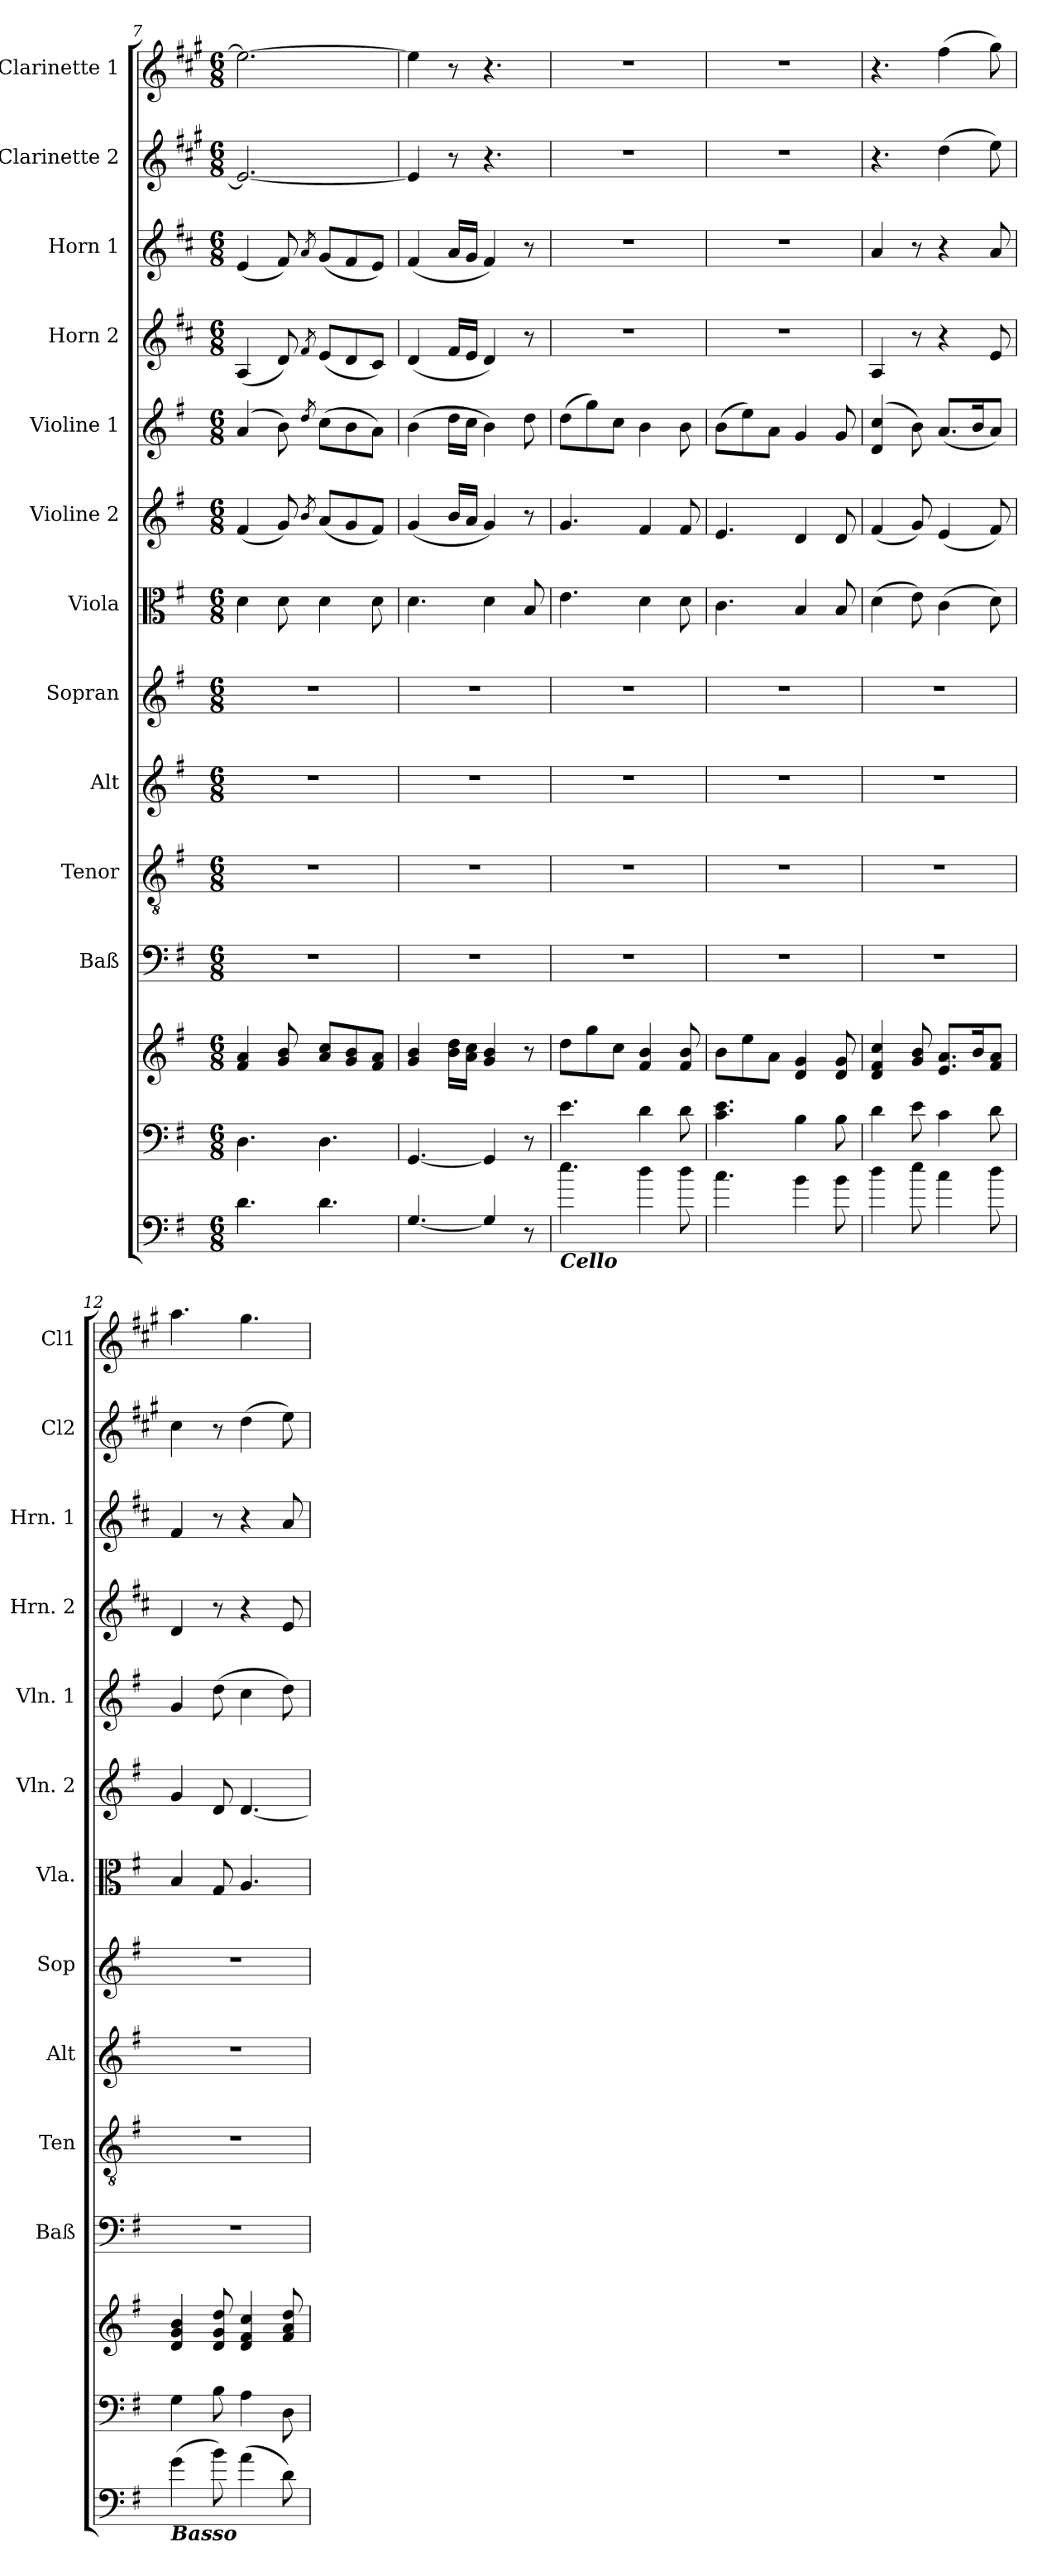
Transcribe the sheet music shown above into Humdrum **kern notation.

**kern	**kern	**kern	**kern	**kern	**kern	**kern	**kern	**kern	**kern	**kern	**kern	**kern	**kern
*part13	*part12	*part12	*part11	*part10	*part9	*part8	*part7	*part6	*part5	*part4	*part3	*part2	*part1
*staff14	*staff13	*staff12	*staff11	*staff10	*staff9	*staff8	*staff7	*staff6	*staff5	*staff4	*staff3	*staff2	*staff1
*	*	*	*I"Baß	*I"Tenor	*I"Alt	*I"Sopran	*I"Viola	*I"Violine 2	*I"Violine 1	*I"Horn 2	*I"Horn 1	*I"Clarinette 2	*I"Clarinette 1
*	*	*	*I'Baß	*I'Ten	*I'Alt	*I'Sop	*I'Vla.	*I'Vln. 2	*I'Vln. 1	*I'Hrn. 2	*I'Hrn. 1	*I'Cl2	*I'Cl1
!!LO:PB:g=z
*clefF4	*clefF4	*clefG2	*clefF4	*clefGv2	*clefG2	*clefG2	*clefC3	*clefG2	*clefG2	*clefG2	*clefG2	*clefG2	*clefG2
*ITrd7c12	*	*	*	*	*	*	*	*	*	*ITrd4c7	*ITrd4c7	*ITrd1c2	*ITrd1c2
*k[f#]	*k[f#]	*k[f#]	*k[f#]	*k[f#]	*k[f#]	*k[f#]	*k[f#]	*k[f#]	*k[f#]	*k[f#]	*k[f#]	*k[f#]	*k[f#]
*G:	*G:	*G:	*G:	*G:	*G:	*G:	*G:	*G:	*G:	*G:	*G:	*G:	*G:
*M6/8	*M6/8	*M6/8	*M6/8	*M6/8	*M6/8	*M6/8	*M6/8	*M6/8	*M6/8	*M6/8	*M6/8	*M6/8	*M6/8
=7	=7	=7	=7	=7	=7	=7	=7	=7	=7	=7	=7	=7	=7
4.D\	4.D\	4f#/ 4a/	2.r	2.r	2.r	2.r	4d\	(<4f#/	(4a/	(<4D/	(<4A/	2.d/_	2.dd\_
.	.	8g/ 8b/	.	.	.	.	8d\	8g/)	8b\)	8G/)	8B/)	.	.
.	.	.	.	.	.	.	.	8qb/	8qdd/	8qB/	8qd/	.	.
4.D\	4.D\	8a/ 8cc/L	.	.	.	.	4d\	(<8a/L	(>8cc\L	(<8A/L	(<8c/L	.	.
.	.	8g/ 8b/	.	.	.	.	.	8g/	8b\	8G/	8B/	.	.
.	.	8f#/ 8a/J	.	.	.	.	8d\	8f#/J)	8a\J)	8F#/J)	8A/J)	.	.
=8	=8	=8	=8	=8	=8	=8	=8	=8	=8	=8	=8	=8	=8
[4.GG/	[4.GG/	4g/ 4b/	2.r	2.r	2.r	2.r	4.d\	(<4g/	(>4b\	(<4G/	(<4B/	4d/]	4dd\]
.	.	16b\ 16dd\LL	.	.	.	.	.	16b/LL	16dd\LL	16B/LL	16d/LL	8r	8r
.	.	16a\ 16cc\JJ	.	.	.	.	.	16a/JJ	16cc\JJ	16A/JJ	16c/JJ	.	.
4GG/]	4GG/]	4g/ 4b/	.	.	.	.	4d\	4g/)	4b\)	4G/)	4B/)	4.r	4.r
8r	8r	8r	.	.	.	.	8B/	8r	8dd\	8r	8r	.	.
=9	=9	=9	=9	=9	=9	=9	=9	=9	=9	=9	=9	=9	=9
!LO:TX:b:Bi:t=Cello	!	!	!	!	!	!	!	!	!	!	!	!	!
4.e\	4.e\	8dd\L	2.r	2.r	2.r	2.r	4.e\	4.g/	(>8dd\L	2.r	2.r	2.r	2.r
.	.	8gg\	.	.	.	.	.	.	8gg\)	.	.	.	.
.	.	8cc\J	.	.	.	.	.	.	8cc\J	.	.	.	.
4d\	4d\	4f#/ 4b/	.	.	.	.	4d\	4f#/	4b\	.	.	.	.
8d\	8d\	8f#/ 8b/	.	.	.	.	8d\	8f#/	8b\	.	.	.	.
=10	=10	=10	=10	=10	=10	=10	=10	=10	=10	=10	=10	=10	=10
4.c\	4.c\ 4.e\	8b\L	2.r	2.r	2.r	2.r	4.c\	4.e/	(>8b\L	2.r	2.r	2.r	2.r
.	.	8ee\	.	.	.	.	.	.	8ee\)	.	.	.	.
.	.	8a\J	.	.	.	.	.	.	8a\J	.	.	.	.
4B\	4B\	4d/ 4g/	.	.	.	.	4B/	4d/	4g/	.	.	.	.
8B\	8B\	8d/ 8g/	.	.	.	.	8B/	8d/	8g/	.	.	.	.
=11	=11	=11	=11	=11	=11	=11	=11	=11	=11	=11	=11	=11	=11
4d\	4d\	4d/ 4f#/ 4cc/	2.r	2.r	2.r	2.r	(>4d\	(<4f#/	(>4d/ 4cc/	4D/	4d/	4.r	4.r
8e\	8e\	8g/ 8b/	.	.	.	.	8e\)	8g/)	8b\)	8r	8r	.	.
4c\	4c\	8.e/ 8.a/L	.	.	.	.	(>4c\	(<4e/	(<8.a/L	4r	4r	(>4cc\	(>4ee\
.	.	16b/k	.	.	.	.	.	.	16b/k	.	.	.	.
8d\	8d\	8f#/ 8a/J	.	.	.	.	8d\)	8f#/)	8a/J)	8A/	8d/	8dd\)	8ff#\)
=12	=12	=12	=12	=12	=12	=12	=12	=12	=12	=12	=12	=12	=12
!LO:TX:b:Bi:t=Basso	!	!	!	!	!	!	!	!	!	!	!	!	!
(>4G\	4G\	4d/ 4g/ 4b/	2.r	2.r	2.r	2.r	4B/	4g/	4g/	4G/	4B/	4b\	4.gg\
8B\)	8B\	8d/ 8g/ 8dd/	.	.	.	.	8G/	8d/	(>8dd\	8r	8r	8r	.
(>4A\	4A\	4d/ 4f#/ 4cc/	.	.	.	.	4.A/	[4.d/	4cc\	4r	4r	(>4cc\	4.ff#\
8D\)	8D\	8f#/ 8a/ 8dd/	.	.	.	.	.	.	8dd\)	8A/	8d/	8dd\)	.
=	=	=	=	=	=	=	=	=	=	=	=	=	=
*-	*-	*-	*-	*-	*-	*-	*-	*-	*-	*-	*-	*-	*-
